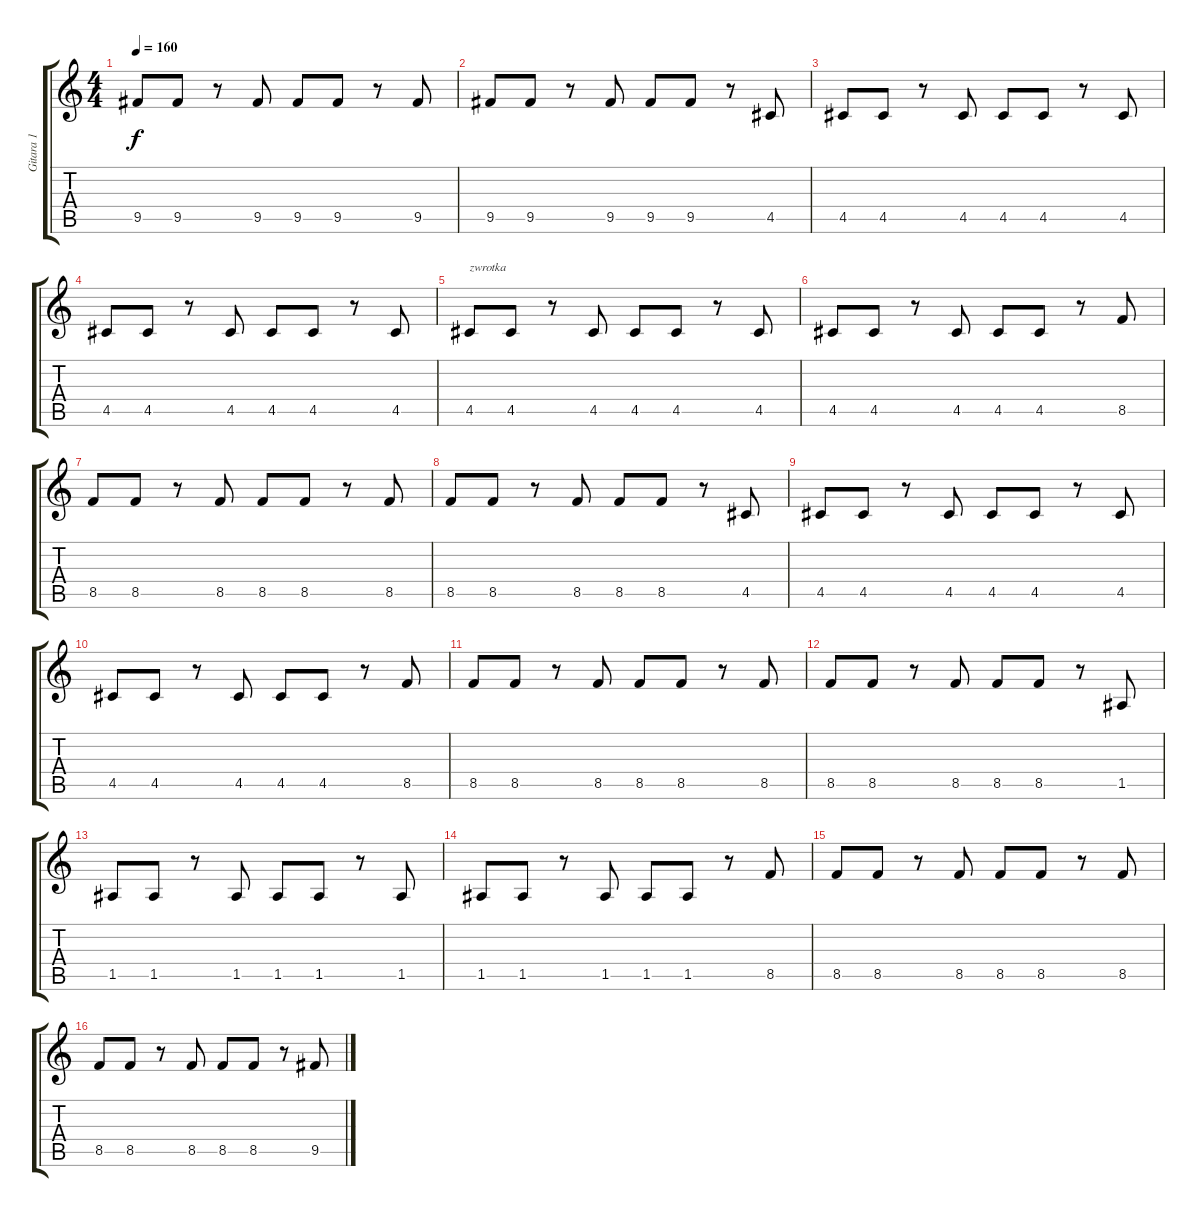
\track ("Gitara 1" "Gitara 1") {instrument electricguitarclean}
\staff {score tabs}
\tuning (E4 B3 G3 D3 A2 E2) {hide}
\ts (4 4)
\tempo 160
\clef g2
\ks c
9.5.8{dy f} 9.5.8 r.8 9.5.8 9.5.8 9.5.8 r.8 9.5.8 |
9.5.8 9.5.8 r.8 9.5.8 9.5.8 9.5.8 r.8 4.5.8 |
4.5.8 4.5.8 r.8 4.5.8 4.5.8 4.5.8 r.8 4.5.8 |
4.5.8 4.5.8 r.8 4.5.8 4.5.8 4.5.8 r.8 4.5.8 |
4.5.8{txt "zwrotka"} 4.5.8 r.8 4.5.8 4.5.8 4.5.8 r.8 4.5.8 |
4.5.8 4.5.8 r.8 4.5.8 4.5.8 4.5.8 r.8 8.5.8 |
8.5.8 8.5.8 r.8 8.5.8 8.5.8 8.5.8 r.8 8.5.8 |
8.5.8 8.5.8 r.8 8.5.8 8.5.8 8.5.8 r.8 4.5.8 |
4.5.8 4.5.8 r.8 4.5.8 4.5.8 4.5.8 r.8 4.5.8 |
4.5.8 4.5.8 r.8 4.5.8 4.5.8 4.5.8 r.8 8.5.8 |
8.5.8 8.5.8 r.8 8.5.8 8.5.8 8.5.8 r.8 8.5.8 |
8.5.8 8.5.8 r.8 8.5.8 8.5.8 8.5.8 r.8 1.5.8 |
1.5.8 1.5.8 r.8 1.5.8 1.5.8 1.5.8 r.8 1.5.8 |
1.5.8 1.5.8 r.8 1.5.8 1.5.8 1.5.8 r.8 8.5.8 |
8.5.8 8.5.8 r.8 8.5.8 8.5.8 8.5.8 r.8 8.5.8 |
8.5.8 8.5.8 r.8 8.5.8 8.5.8 8.5.8 r.8 9.5.8
